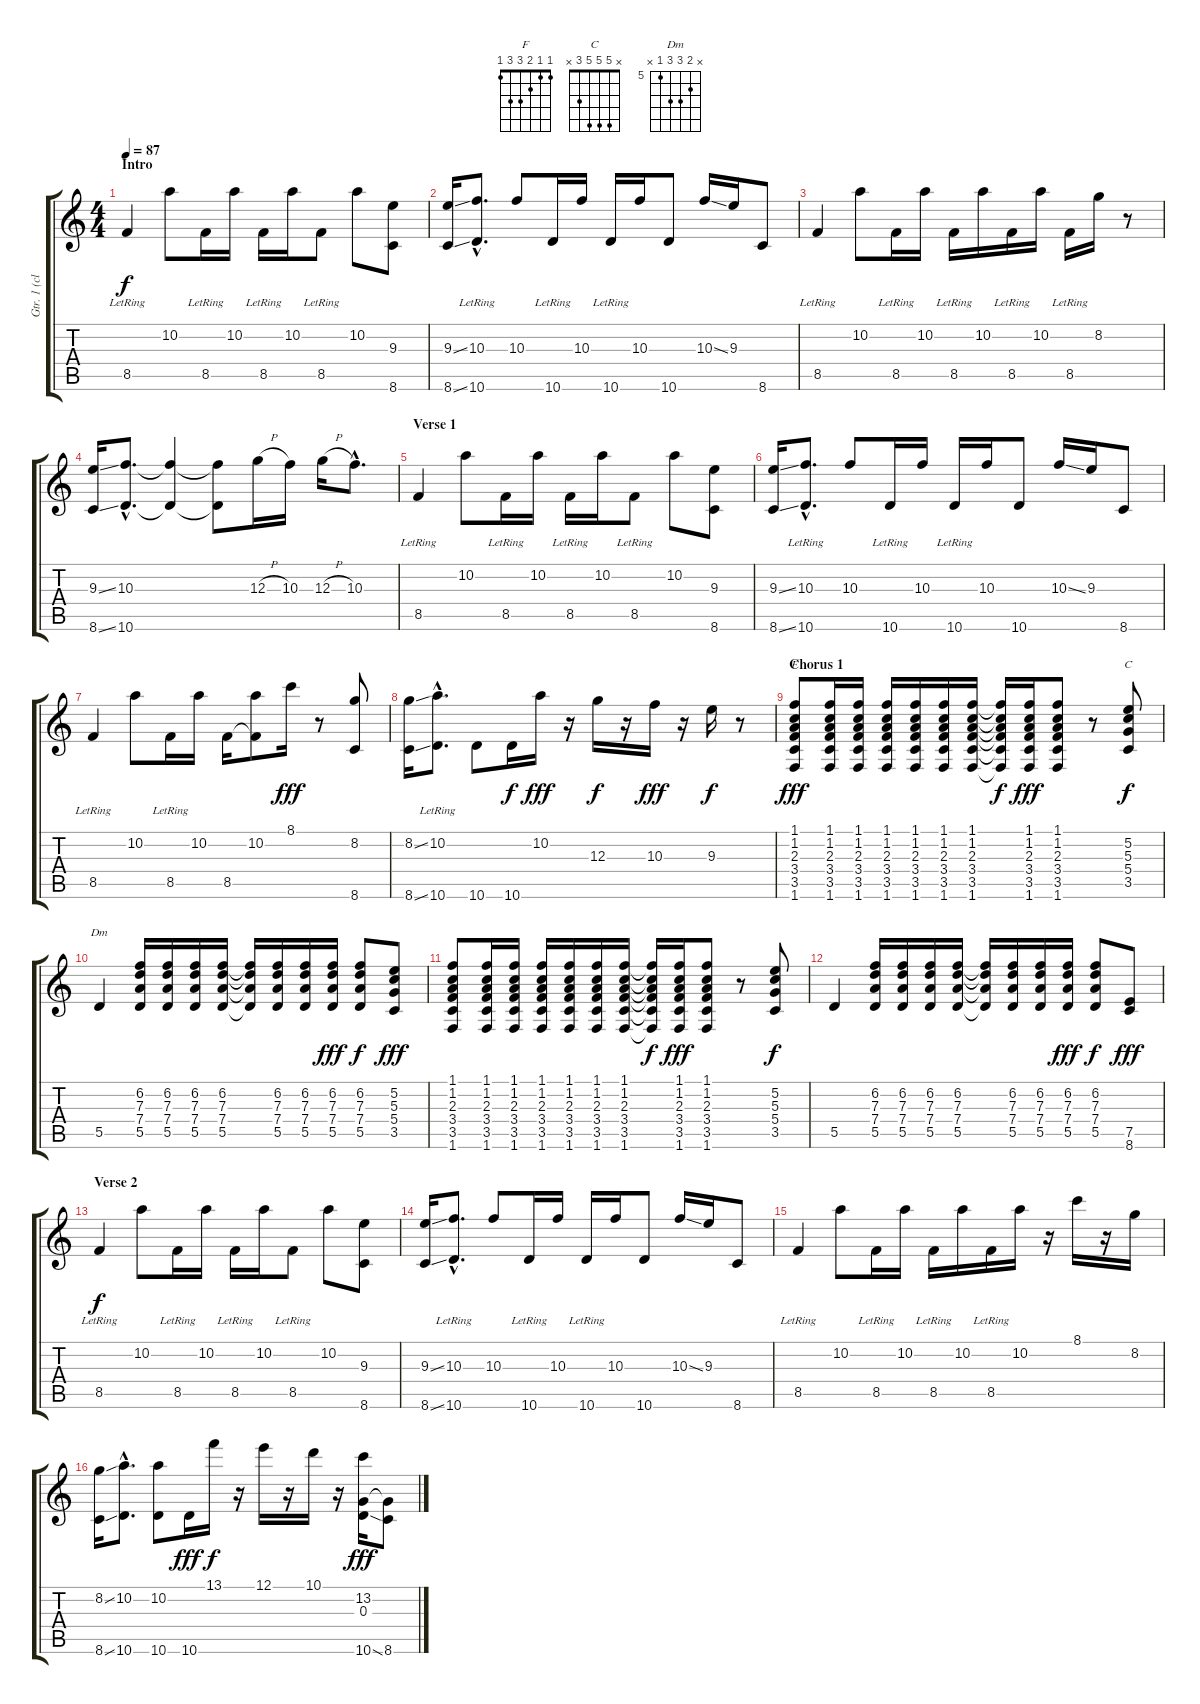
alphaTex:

\track ("Gtr. 1 (clean)" "Gtr. 1 (cl") {instrument electricguitarjazz}
\staff {score tabs}
\tuning (E4 B3 G3 D3 A2 E2) {hide}
\chord ("F" 1 1 2 3 3 1)
\chord ("C" x 5 5 5 3 x)
\chord ("Dm" x 6 7 7 5 x) {firstfret 5}
\ts (4 4)
\section ("" "Intro")
\tempo 87
\clef g2
\ks c
8.5{lr}.4{dy f instrument electricguitarjazz} 10.2.8 8.5{lr}.16 10.2.16 8.5{lr}.16 10.2.16 8.5{lr}.8 10.2.8 (9.3 8.6).8 |
(9.3{ss} 8.6{ss}).16 (10.3{hac} 10.6{hac lr}).8{d} 10.3.8 10.6{lr}.16 10.3.16 10.6{lr}.16 10.3.16 10.6.8 10.3{ss}.16 9.3.16 8.6.8 |
8.5{lr}.4 10.2.8 8.5{lr}.16 10.2.16 8.5{lr}.16 10.2.16 8.5{lr}.16 10.2.16 8.5{lr}.16 8.2.16 r.8 |
(9.3{ss} 8.6{ss}).16 (10.3{hac} 10.6{hac}).8{d} (10.3{t} 10.6{t}).4 (10.3{t} 10.6{t}).8 12.3{h}.16 10.3.16 12.3{h}.16 10.3{hac}.8{d} |
\section ("" "Verse 1")
8.5{lr}.4 10.2.8 8.5{lr}.16 10.2.16 8.5{lr}.16 10.2.16 8.5{lr}.8 10.2.8 (9.3 8.6).8 |
(9.3{ss} 8.6{ss}).16 (10.3{hac} 10.6{hac lr}).8{d} 10.3.8 10.6{lr}.16 10.3.16 10.6{lr}.16 10.3.16 10.6.8 10.3{ss}.16 9.3.16 8.6.8 |
8.5{lr}.4 10.2.8 8.5{lr}.16 10.2.16 8.5.16 (10.2 8.5{t}).8 8.1.16{dy fff} r.8 (8.2 8.6).8 |
(8.2{ss} 8.6{ss}).16 (10.2{hac lr} 10.6{hac}).8{d} 10.6.8 10.6.16{dy f} 10.2.16{dy fff} r.16 12.3.16{dy f} r.16 10.3.16{dy fff} r.16 9.3.16{dy f} r.8 |
\section ("" "Chorus 1")
(1.1 1.2 2.3 3.4 3.5 1.6).8{ch "F" dy fff} (1.1 1.2 2.3 3.4 3.5 1.6).16 (1.1 1.2 2.3 3.4 3.5 1.6).16 (1.1 1.2 2.3 3.4 3.5 1.6).16 (1.1 1.2 2.3 3.4 3.5 1.6).16 (1.1 1.2 2.3 3.4 3.5 1.6).16 (1.1 1.2 2.3 3.4 3.5 1.6).16 (1.1{t} 1.2{t} 2.3{t} 3.4{t} 3.5{t} 1.6{t}).16{dy f} (1.1 1.2 2.3 3.4 3.5 1.6).16{dy fff} (1.1 1.2 2.3 3.4 3.5 1.6).8 r.8 (5.2 5.3 5.4 3.5).8{ch "C" dy f} |
5.5.4{ch "Dm"} (6.2 7.3 7.4 5.5).16 (6.2 7.3 7.4 5.5).16 (6.2 7.3 7.4 5.5).16 (6.2 7.3 7.4 5.5).16 (6.2{t} 7.3{t} 7.4{t} 5.5{t}).16 (6.2 7.3 7.4 5.5).16 (6.2 7.3 7.4 5.5).16 (6.2 7.3 7.4 5.5).16{dy fff} (6.2 7.3 7.4 5.5).8{dy f} (5.2 5.3 5.4 3.5).8{dy fff} |
(1.1 1.2 2.3 3.4 3.5 1.6).8 (1.1 1.2 2.3 3.4 3.5 1.6).16 (1.1 1.2 2.3 3.4 3.5 1.6).16 (1.1 1.2 2.3 3.4 3.5 1.6).16 (1.1 1.2 2.3 3.4 3.5 1.6).16 (1.1 1.2 2.3 3.4 3.5 1.6).16 (1.1 1.2 2.3 3.4 3.5 1.6).16 (1.1{t} 1.2{t} 2.3{t} 3.4{t} 3.5{t} 1.6{t}).16{dy f} (1.1 1.2 2.3 3.4 3.5 1.6).16{dy fff} (1.1 1.2 2.3 3.4 3.5 1.6).8 r.8 (5.2 5.3 5.4 3.5).8{dy f} |
5.5.4 (6.2 7.3 7.4 5.5).16 (6.2 7.3 7.4 5.5).16 (6.2 7.3 7.4 5.5).16 (6.2 7.3 7.4 5.5).16 (6.2{t} 7.3{t} 7.4{t} 5.5{t}).16 (6.2 7.3 7.4 5.5).16 (6.2 7.3 7.4 5.5).16 (6.2 7.3 7.4 5.5).16{dy fff} (6.2 7.3 7.4 5.5).8{dy f} (7.5 8.6).8{dy fff} |
\section ("" "Verse 2")
8.5{lr}.4{dy f} 10.2.8 8.5{lr}.16 10.2.16 8.5{lr}.16 10.2.16 8.5{lr}.8 10.2.8 (9.3 8.6).8 |
(9.3{ss} 8.6{ss}).16 (10.3{hac} 10.6{hac lr}).8{d} 10.3.8 10.6{lr}.16 10.3.16 10.6{lr}.16 10.3.16 10.6.8 10.3{ss}.16 9.3.16 8.6.8 |
8.5{lr}.4 10.2.8 8.5{lr}.16 10.2.16 8.5{lr}.16 10.2.16 8.5{lr}.16 10.2.16 r.16 8.1.16 r.16 8.2.16 |
(8.2{ss} 8.6{ss}).16 (10.2{hac} 10.6{hac}).8{d} (10.2 10.6).8 10.6.16{dy fff} 13.1.16{dy f} r.16 12.1.16 r.16 10.1.16 r.16 (13.2 0.3 10.6{ss}).16{dy fff} (0.3{t} 8.6).8
